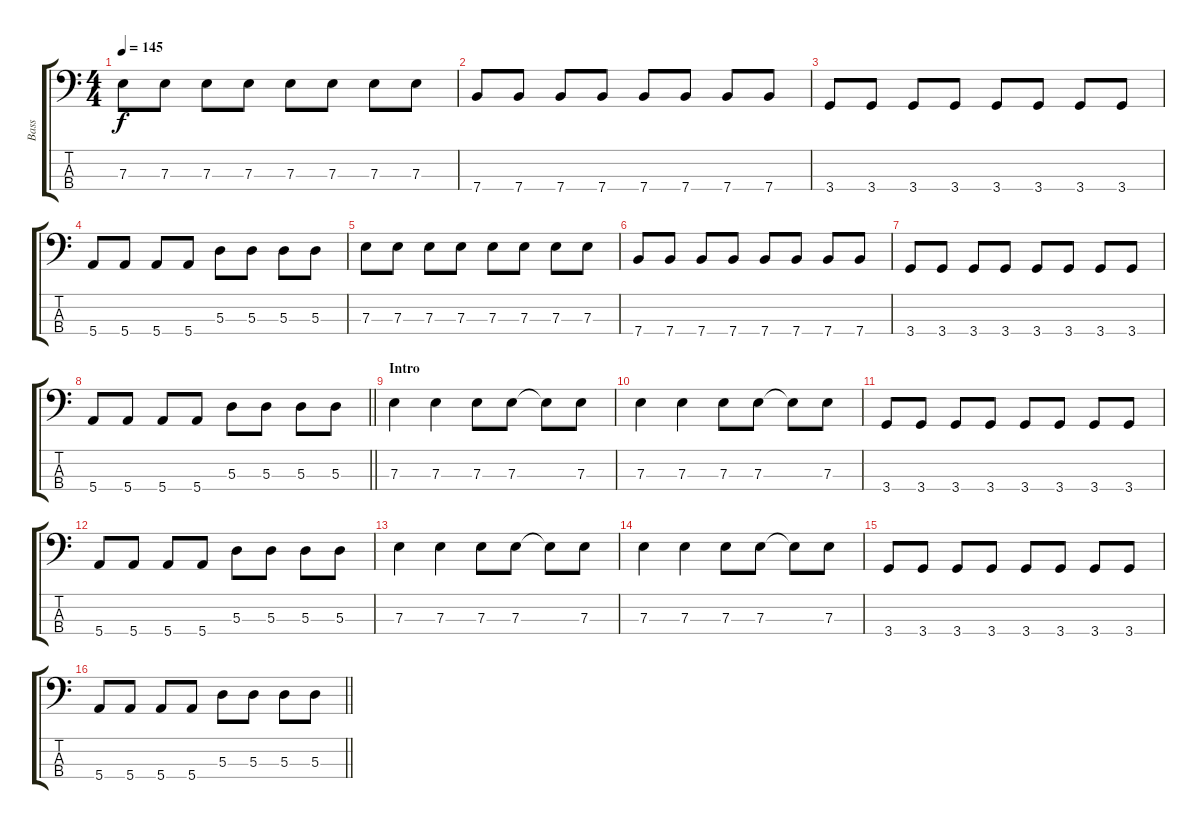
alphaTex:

\track ("Bass" "Bass") {instrument electricbassfinger}
\staff {score tabs}
\tuning (G2 D2 A1 E1) {hide}
\ts (4 4)
\tempo 145
\clef f4
\ks c
7.3.8{dy f} 7.3.8 7.3.8 7.3.8 7.3.8 7.3.8 7.3.8 7.3.8 |
7.4.8 7.4.8 7.4.8 7.4.8 7.4.8 7.4.8 7.4.8 7.4.8 |
3.4.8 3.4.8 3.4.8 3.4.8 3.4.8 3.4.8 3.4.8 3.4.8 |
5.4.8 5.4.8 5.4.8 5.4.8 5.3.8 5.3.8 5.3.8 5.3.8 |
7.3.8 7.3.8 7.3.8 7.3.8 7.3.8 7.3.8 7.3.8 7.3.8 |
7.4.8 7.4.8 7.4.8 7.4.8 7.4.8 7.4.8 7.4.8 7.4.8 |
3.4.8 3.4.8 3.4.8 3.4.8 3.4.8 3.4.8 3.4.8 3.4.8 |
\barLineRight lightlight
5.4.8 5.4.8 5.4.8 5.4.8 5.3.8 5.3.8 5.3.8 5.3.8 |
\section ("" "Intro")
7.3.4 7.3.4 7.3.8 7.3.8 7.3{t}.8 7.3.8 |
7.3.4 7.3.4 7.3.8 7.3.8 7.3{t}.8 7.3.8 |
3.4.8 3.4.8 3.4.8 3.4.8 3.4.8 3.4.8 3.4.8 3.4.8 |
5.4.8 5.4.8 5.4.8 5.4.8 5.3.8 5.3.8 5.3.8 5.3.8 |
7.3.4 7.3.4 7.3.8 7.3.8 7.3{t}.8 7.3.8 |
7.3.4 7.3.4 7.3.8 7.3.8 7.3{t}.8 7.3.8 |
3.4.8 3.4.8 3.4.8 3.4.8 3.4.8 3.4.8 3.4.8 3.4.8 |
\barLineRight lightlight
5.4.8 5.4.8 5.4.8 5.4.8 5.3.8 5.3.8 5.3.8 5.3.8
